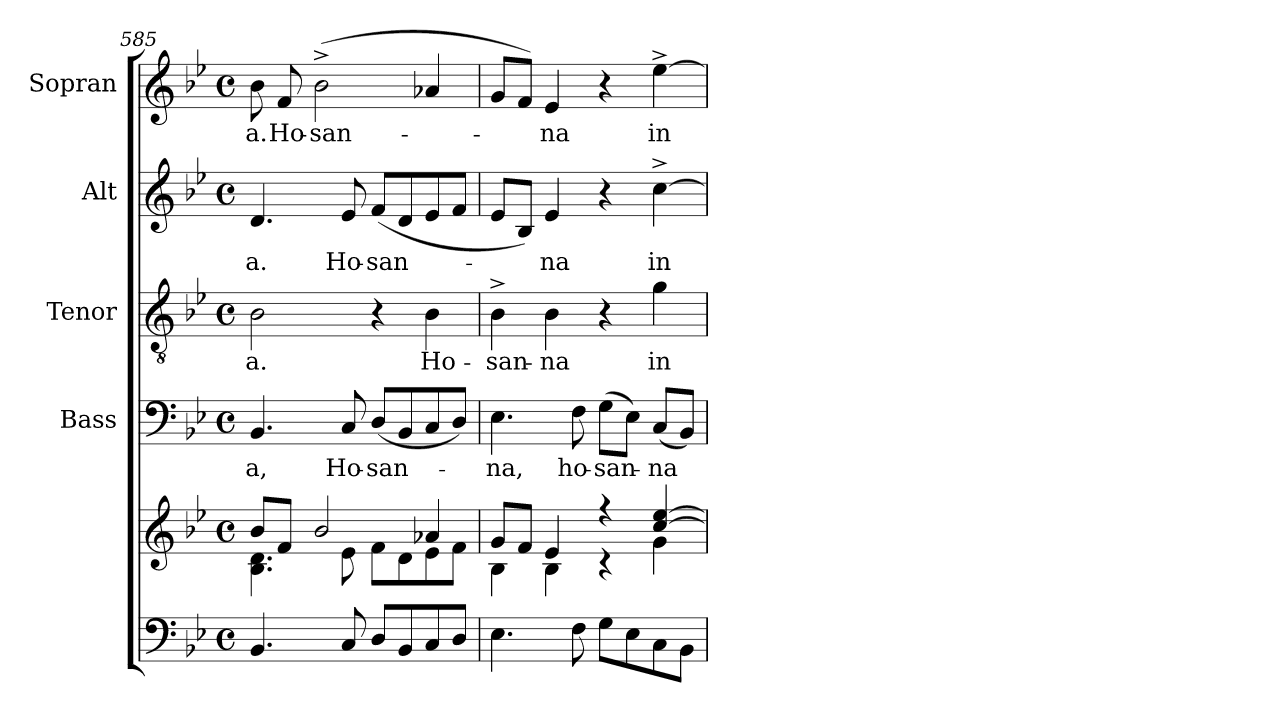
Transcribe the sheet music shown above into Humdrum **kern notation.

**kern	**kern	**kern	**text	**kern	**text	**kern	**text	**kern	**text
*part5	*part5	*part4	*part4	*part3	*part3	*part2	*part2	*part1	*part1
*staff6	*staff5	*staff4	*staff4	*staff3	*staff3	*staff2	*staff2	*staff1	*staff1
*	*	*I"Bass	*	*I"Tenor	*	*I"Alt	*	*I"Sopran	*
*	*	*I'B.	*	*I'T.	*	*I'A.	*	*I'S.	*
*clefF4	*clefG2	*clefF4	*	*clefGv2	*	*clefG2	*	*clefG2	*
*k[b-e-]	*k[b-e-]	*k[b-e-]	*	*k[b-e-]	*	*k[b-e-]	*	*k[b-e-]	*
*B-:	*B-:	*B-:	*	*B-:	*	*B-:	*	*B-:	*
*M4/4	*M4/4	*M4/4	*	*M4/4	*	*M4/4	*	*M4/4	*
*met(c)	*met(c)	*met(c)	*	*met(c)	*	*met(c)	*	*met(c)	*
=585	=585	=585	=585	=585	=585	=585	=585	=585	=585
*	*^	*	*	*	*	*	*	*	*
!	!	!	!	!LO:LY:b	!	!LO:LY:b	!	!LO:LY:b	!	!LO:LY:b
4.BB-/	8b-/L	4.B-\ 4.d\	4.BB-/	-a,	2B-\	-a.	4.d/	-a.	8b-\	-a.
!	!	!	!	!	!	!	!	!	!	!LO:LY:b
.	8f/J	.	.	.	.	.	.	.	8f/	Ho-
!	!	!	!	!	!	!	!	!	!	!LO:LY:b
.	2b-/	.	.	.	.	.	.	.	(>2b-^>\	-san-
!	!	!	!	!LO:LY:b	!	!	!	!LO:LY:b	!	!
8C/	.	8e-\	8C/	Ho-	.	.	8e-/	Ho-	.	.
!	!	!	!	!LO:LY:b	!	!	!	!LO:LY:b	!	!
8D/L	.	8f\L	(<8D/L	-san-	4r	.	(<8f/L	-san-	.	.
8BB-/	.	8d\	8BB-/	.	.	.	8d/	.	.	.
!	!	!	!	!	!	!LO:LY:b	!	!	!	!
8C/	4a-X/	8e-\	8C/	.	4B-\	Ho-	8e-/	.	4a-X/	.
8D/J	.	8f\J	8D/J)	.	.	.	8f/J	.	.	.
!!LO:LB:g=z
=586	=586	=586	=586	=586	=586	=586	=586	=586	=586	=586
!	!	!	!	!LO:LY:b	!	!LO:LY:b	!	!	!	!
4.E-\	8g/L	4B-\	4.E-\	-na,	4B-^>\	-san-	8e-/L	.	8g/L	.
.	8f/J	.	.	.	.	.	8B-/J)	.	8f/J)	.
!	!	!	!	!	!	!LO:LY:b	!	!LO:LY:b	!	!LO:LY:b
.	4e-/	4B-\	.	.	4B-\	-na	4e-/	-na	4e-/	-na
!	!	!	!	!LO:LY:b	!	!	!	!	!	!
8F\	.	.	8F\	ho-	.	.	.	.	.	.
!	!	!	!	!LO:LY:b	!	!	!	!	!	!
8G\L	4r	4r	(>8G\L	-san-	4r	.	4r	.	4r	.
8E-\	.	.	8E-\J)	.	.	.	.	.	.	.
!	!	!	!	!LO:LY:b	!	!LO:LY:b	!	!LO:LY:b	!	!LO:LY:b
8C\	[>4cc/ [>4ee-/	4g\	(<8C/L	-na	4g\	in	[4cc^>\	in	[4ee-^>\	in
8BB-\J	.	.	8BB-/J)	.	.	.	.	.	.	.
*	*v	*v	*	*	*	*	*	*	*	*
=	=	=	=	=	=	=	=	=	=
*-	*-	*-	*-	*-	*-	*-	*-	*-	*-
